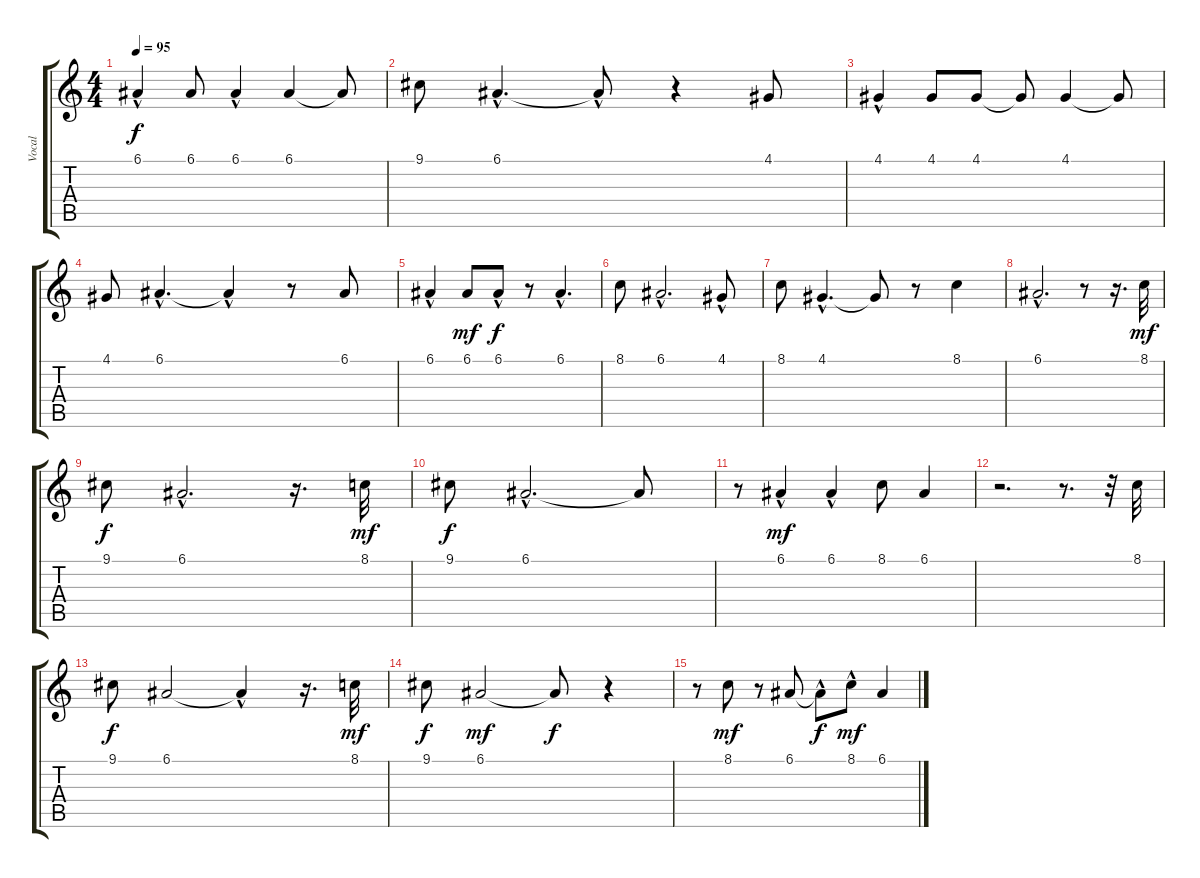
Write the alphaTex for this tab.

\track ("Vocal" "Vocal") {instrument tenorsax}
\staff {score tabs}
\tuning (E4 B3 G3 D3 A2 E2) {hide}
\ts (4 4)
\tempo 95
\clef g2
\ks c
6.1{hac}.4{dy f} 6.1.8 6.1{hac}.4 6.1.4 6.1{t}.8 |
9.1.8 6.1{hac}.4{d} 6.1{hac t}.8 r.4 4.1.8 |
4.1{hac}.4 4.1.8 4.1.8 4.1{t}.8 4.1.4 4.1{t}.8 |
4.1.8 6.1{hac}.4{d} 6.1{hac t}.4 r.8 6.1.8 |
6.1{hac}.4 6.1.8{dy mf} 6.1{hac}.8{dy f} r.8 6.1{hac}.4{d} |
8.1.8 6.1{hac}.2{d} 4.1{hac}.8 |
8.1.8 4.1{hac}.4{d} 4.1{t}.8 r.8 8.1.4 |
6.1{hac}.2{d} r.8 r.16{d} 8.1.32{dy mf} |
9.1.8{dy f} 6.1{hac}.2{d} r.16{d} 8.1.32{dy mf} |
9.1.8{dy f} 6.1{hac}.2{d} 6.1{t}.8 |
r.8 6.1{hac}.4{dy mf} 6.1{hac}.4 8.1.8 6.1.4 |
r.2{d} r.8{d} r.32 8.1.32 |
9.1.8{dy f} 6.1.2 6.1{hac t}.4 r.16{d} 8.1.32{dy mf} |
9.1.8{dy f} 6.1.2{dy mf} 6.1{t}.8{dy f} r.4 |
r.8 8.1.8{dy mf} r.8 6.1.8 6.1{hac t}.8{dy f} 8.1{hac}.8{dy mf} 6.1.4
